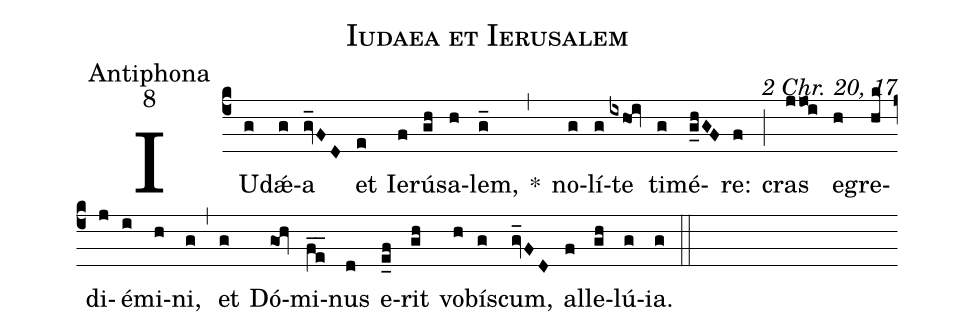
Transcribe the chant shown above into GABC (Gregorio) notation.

name:Iudaea et Ierusalem;
office-part:Antiphona;
mode:8;
commentary:2 Chr. 20, 17;
%%
(c4)
IU(g)dǽ(g)a(gv_FD) et(e) Ie(f)rú(gh)sa(h)lem,(g_) *(,)
no(g)lí(g)te(ixhOi) ti(g)mé(g_hGF)re:(f) (;)
cras(jjo!i) e(h)gre(hk)di(j)é(i)mi(h)ni,(g) (,)
et(g) Dó(gOh)mi(fe__)nus(d) e(e_f)rit(gh) vo(h)bís(g)cum,(gv_FD) al(f)le(gh)lú(g)ia.(g) (::)
